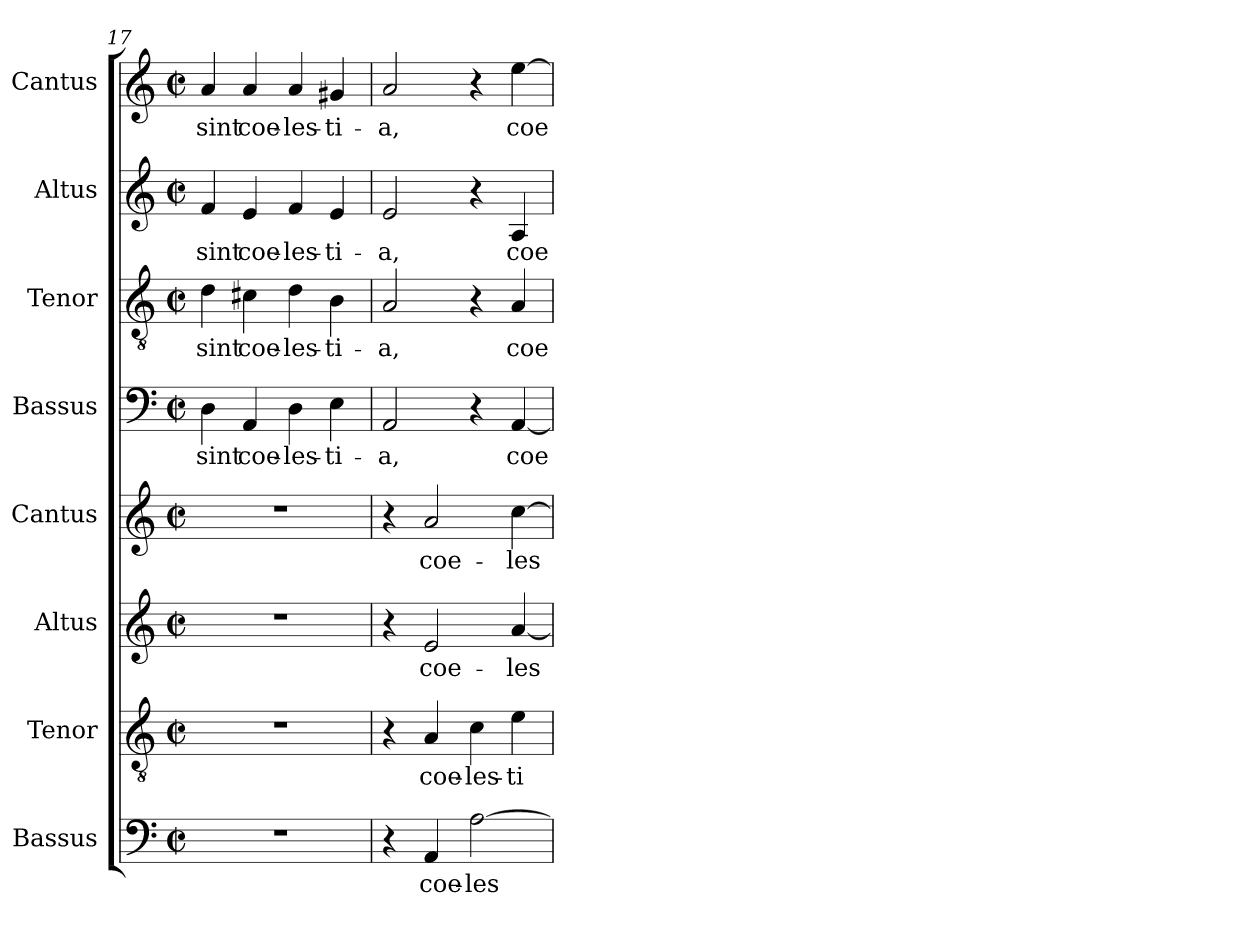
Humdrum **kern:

**kern	**text	**kern	**text	**kern	**text	**kern	**text	**kern	**text	**kern	**text	**kern	**text	**kern	**text
*part8	*part8	*part7	*part7	*part6	*part6	*part5	*part5	*part4	*part4	*part3	*part3	*part2	*part2	*part1	*part1
*staff8	*staff8	*staff7	*staff7	*staff6	*staff6	*staff5	*staff5	*staff4	*staff4	*staff3	*staff3	*staff2	*staff2	*staff1	*staff1
*I"Bassus	*	*I"Tenor	*	*I"Altus	*	*I"Cantus	*	*I"Bassus	*	*I"Tenor	*	*I"Altus	*	*I"Cantus	*
*I'B.	*	*I'T.	*	*I'A.	*	*I'S.	*	*I'B.	*	*I'T.	*	*I'A.	*	*I'S.	*
*clefF4	*	*clefGv2	*	*clefG2	*	*clefG2	*	*clefF4	*	*clefGv2	*	*clefG2	*	*clefG2	*
*	*	*ITrd7c12	*	*	*	*	*	*	*	*ITrd7c12	*	*	*	*	*
*k[]	*	*k[]	*	*k[]	*	*k[]	*	*k[]	*	*k[]	*	*k[]	*	*k[]	*
*C:	*	*C:	*	*C:	*	*C:	*	*C:	*	*C:	*	*C:	*	*C:	*
*M2/2	*	*M2/2	*	*M2/2	*	*M2/2	*	*M2/2	*	*M2/2	*	*M2/2	*	*M2/2	*
*met(c|)	*	*met(c|)	*	*met(c|)	*	*met(c|)	*	*met(c|)	*	*met(c|)	*	*met(c|)	*	*met(c|)	*
=17	=17	=17	=17	=17	=17	=17	=17	=17	=17	=17	=17	=17	=17	=17	=17
!	!	!	!	!	!	!	!	!	!LO:LY:b:color=#000000	!	!	!	!	!	!
!	!	!	!	!	!	!	!	!	!	!	!LO:LY:b:color=#000000	!	!	!	!
!	!	!	!	!	!	!	!	!	!	!	!	!	!LO:LY:b:color=#000000	!	!
!	!	!	!	!	!	!	!	!	!	!	!	!	!	!	!LO:LY:b:color=#000000
1r	.	1r	.	1r	.	1r	.	4Di\	sint	4Di\	sint	4fi/	sint	4ai/	sint
!	!	!	!	!	!	!	!	!	!LO:LY:b:color=#000000	!	!	!	!	!	!
!	!	!	!	!	!	!	!	!	!	!	!LO:LY:b:color=#000000	!	!	!	!
!	!	!	!	!	!	!	!	!	!	!	!	!	!LO:LY:b:color=#000000	!	!
!	!	!	!	!	!	!	!	!	!	!	!	!	!	!	!LO:LY:b:color=#000000
.	.	.	.	.	.	.	.	4AAi/	coe-	4C#Xi\	coe-	4ei/	coe-	4ai/	coe-
!	!	!	!	!	!	!	!	!	!LO:LY:b:color=#000000	!	!	!	!	!	!
!	!	!	!	!	!	!	!	!	!	!	!LO:LY:b:color=#000000	!	!	!	!
!	!	!	!	!	!	!	!	!	!	!	!	!	!LO:LY:b:color=#000000	!	!
!	!	!	!	!	!	!	!	!	!	!	!	!	!	!	!LO:LY:b:color=#000000
.	.	.	.	.	.	.	.	4Di\	-les-	4Di\	-les-	4fi/	-les-	4ai/	-les-
!	!	!	!	!	!	!	!	!	!LO:LY:b:color=#000000	!	!	!	!	!	!
!	!	!	!	!	!	!	!	!	!	!	!LO:LY:b:color=#000000	!	!	!	!
!	!	!	!	!	!	!	!	!	!	!	!	!	!LO:LY:b:color=#000000	!	!
!	!	!	!	!	!	!	!	!	!	!	!	!	!	!	!LO:LY:b:color=#000000
.	.	.	.	.	.	.	.	4Ei\	-ti-	4BBi\	-ti-	4ei/	-ti-	4g#Xi/	-ti-
=18	=18	=18	=18	=18	=18	=18	=18	=18	=18	=18	=18	=18	=18	=18	=18
!	!	!	!	!	!	!	!	!	!LO:LY:b:color=#000000	!	!	!	!	!	!
!	!	!	!	!	!	!	!	!	!	!	!LO:LY:b:color=#000000	!	!	!	!
!	!	!	!	!	!	!	!	!	!	!	!	!	!LO:LY:b:color=#000000	!	!
!	!	!	!	!	!	!	!	!	!	!	!	!	!	!	!LO:LY:b:color=#000000
4r	.	4r	.	4r	.	4r	.	2AAi/	-a,	2AAi/	-a,	2ei/	-a,	2ai/	-a,
!	!LO:LY:b:color=#000000	!	!	!	!	!	!	!	!	!	!	!	!	!	!
!	!	!	!LO:LY:b:color=#000000	!	!	!	!	!	!	!	!	!	!	!	!
!	!	!	!	!	!LO:LY:b:color=#000000	!	!	!	!	!	!	!	!	!	!
!	!	!	!	!	!	!	!LO:LY:b:color=#000000	!	!	!	!	!	!	!	!
4AAi/	coe-	4AAi/	coe-	2ei/	coe-	2ai/	coe-	.	.	.	.	.	.	.	.
!	!LO:LY:b:color=#000000	!	!	!	!	!	!	!	!	!	!	!	!	!	!
!	!	!	!LO:LY:b:color=#000000	!	!	!	!	!	!	!	!	!	!	!	!
[>2Ai\	-les-	4Ci\	-les-	.	.	.	.	4r	.	4r	.	4r	.	4r	.
!	!	!	!LO:LY:b:color=#000000	!	!	!	!	!	!	!	!	!	!	!	!
!	!	!	!	!	!LO:LY:b:color=#000000	!	!	!	!	!	!	!	!	!	!
!	!	!	!	!	!	!	!LO:LY:b:color=#000000	!	!	!	!	!	!	!	!
!	!	!	!	!	!	!	!	!	!LO:LY:b:color=#000000	!	!	!	!	!	!
!	!	!	!	!	!	!	!	!	!	!	!LO:LY:b:color=#000000	!	!	!	!
!	!	!	!	!	!	!	!	!	!	!	!	!	!LO:LY:b:color=#000000	!	!
!	!	!	!	!	!	!	!	!	!	!	!	!	!	!	!LO:LY:b:color=#000000
.	.	4Ei\	-ti-	[<4ai/	-les-	[>4cci\	-les-	[<4AAi/	coe-	4AAi/	coe-	4Ai/	coe-	[>4eei\	coe-
=	=	=	=	=	=	=	=	=	=	=	=	=	=	=	=
*-	*-	*-	*-	*-	*-	*-	*-	*-	*-	*-	*-	*-	*-	*-	*-
